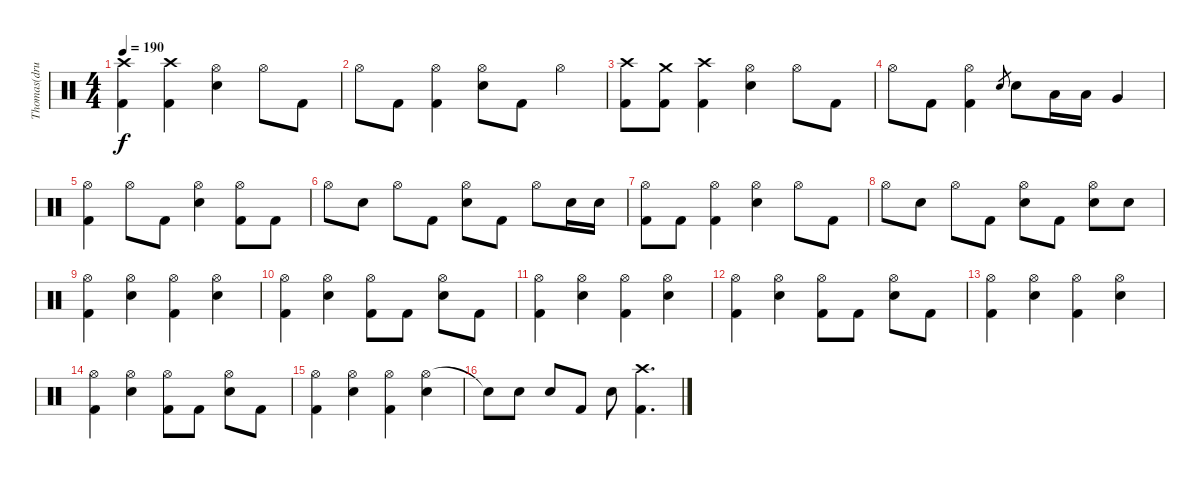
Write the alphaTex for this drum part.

\track ("Thomas(drums)" "Thomas(dru") {instrument percussion}
\staff {score}
\articulation defaults
\ts (4 4)
\tempo 190
\clef neutral
\ks c
("Crash high (hit)" "Kick (hit) 2").4{dy f} ("Crash high (hit)" "Kick (hit) 2").4 ("Hi-Hat (open)" "Electric Snare (hit)").4 "Hi-Hat (open)".8 "Kick (hit) 2".8 |
"Hi-Hat (open)".8 "Kick (hit) 2".8 ("Hi-Hat (open)" "Kick (hit) 2").4 ("Hi-Hat (open)" "Electric Snare (hit)").8 "Kick (hit) 2".8 "Hi-Hat (open)".4 |
("Crash high (hit)" "Kick (hit) 2").8 ("Crash medium (hit)" "Kick (hit) 2").8 ("Crash high (hit)" "Kick (hit) 2").4 ("Hi-Hat (open)" "Electric Snare (hit)").4 "Hi-Hat (open)".8 "Kick (hit) 2".8 |
"Hi-Hat (open)".8 "Kick (hit) 2".8 ("Hi-Hat (open)" "Kick (hit) 2").4 "Electric Snare (hit)".8{gr} "Electric Snare (hit)".8 "Low Tom (hit)".16 "Low Tom (hit)".16 "Very Low Tom (hit)".4 |
("Hi-Hat (open)" "Kick (hit) 2").4 "Hi-Hat (open)".8 "Kick (hit) 2".8 ("Hi-Hat (open)" "Electric Snare (hit)").4 ("Hi-Hat (open)" "Kick (hit) 2").8 "Kick (hit) 2".8 |
"Hi-Hat (open)".8 "Electric Snare (hit)".8 "Hi-Hat (open)".8 "Kick (hit) 2".8 ("Hi-Hat (open)" "Electric Snare (hit)").8 "Kick (hit) 2".8 "Hi-Hat (open)".8 "Electric Snare (hit)".16 "Electric Snare (hit)".16 |
("Hi-Hat (open)" "Kick (hit) 2").8 "Kick (hit) 2".8 ("Hi-Hat (open)" "Kick (hit) 2").4 ("Hi-Hat (open)" "Electric Snare (hit)").4 "Hi-Hat (open)".8 "Kick (hit) 2".8 |
"Hi-Hat (open)".8 "Electric Snare (hit)".8 "Hi-Hat (open)".8 "Kick (hit) 2".8 ("Hi-Hat (open)" "Electric Snare (hit)").8 "Kick (hit) 2".8 ("Hi-Hat (open)" "Electric Snare (hit)").8 "Electric Snare (hit)".8 |
("Hi-Hat (open)" "Kick (hit) 2").4 ("Hi-Hat (open)" "Electric Snare (hit)").4 ("Hi-Hat (open)" "Kick (hit) 2").4 ("Hi-Hat (open)" "Electric Snare (hit)").4 |
("Hi-Hat (open)" "Kick (hit) 2").4 ("Hi-Hat (open)" "Electric Snare (hit)").4 ("Hi-Hat (open)" "Kick (hit) 2").8 "Kick (hit) 2".8 ("Hi-Hat (open)" "Electric Snare (hit)").8 "Kick (hit) 2".8 |
("Hi-Hat (open)" "Kick (hit) 2").4 ("Hi-Hat (open)" "Electric Snare (hit)").4 ("Hi-Hat (open)" "Kick (hit) 2").4 ("Hi-Hat (open)" "Electric Snare (hit)").4 |
("Hi-Hat (open)" "Kick (hit) 2").4 ("Hi-Hat (open)" "Electric Snare (hit)").4 ("Hi-Hat (open)" "Kick (hit) 2").8 "Kick (hit) 2".8 ("Hi-Hat (open)" "Electric Snare (hit)").8 "Kick (hit) 2".8 |
("Hi-Hat (open)" "Kick (hit) 2").4 ("Hi-Hat (open)" "Electric Snare (hit)").4 ("Hi-Hat (open)" "Kick (hit) 2").4 ("Hi-Hat (open)" "Electric Snare (hit)").4 |
("Hi-Hat (open)" "Kick (hit) 2").4 ("Hi-Hat (open)" "Electric Snare (hit)").4 ("Hi-Hat (open)" "Kick (hit) 2").8 "Kick (hit) 2".8 ("Hi-Hat (open)" "Electric Snare (hit)").8 "Kick (hit) 2".8 |
("Hi-Hat (open)" "Kick (hit) 2").4 ("Hi-Hat (open)" "Electric Snare (hit)").4 ("Hi-Hat (open)" "Kick (hit) 2").4 ("Hi-Hat (open)" "Electric Snare (hit)").4 |
"Snare (hit)"{t}.8 "Electric Snare (hit)".8 "Electric Snare (hit)".8 "Kick (hit) 2".8 "Electric Snare (hit)".8 ("Crash high (hit)" "Kick (hit) 2").4{d}
